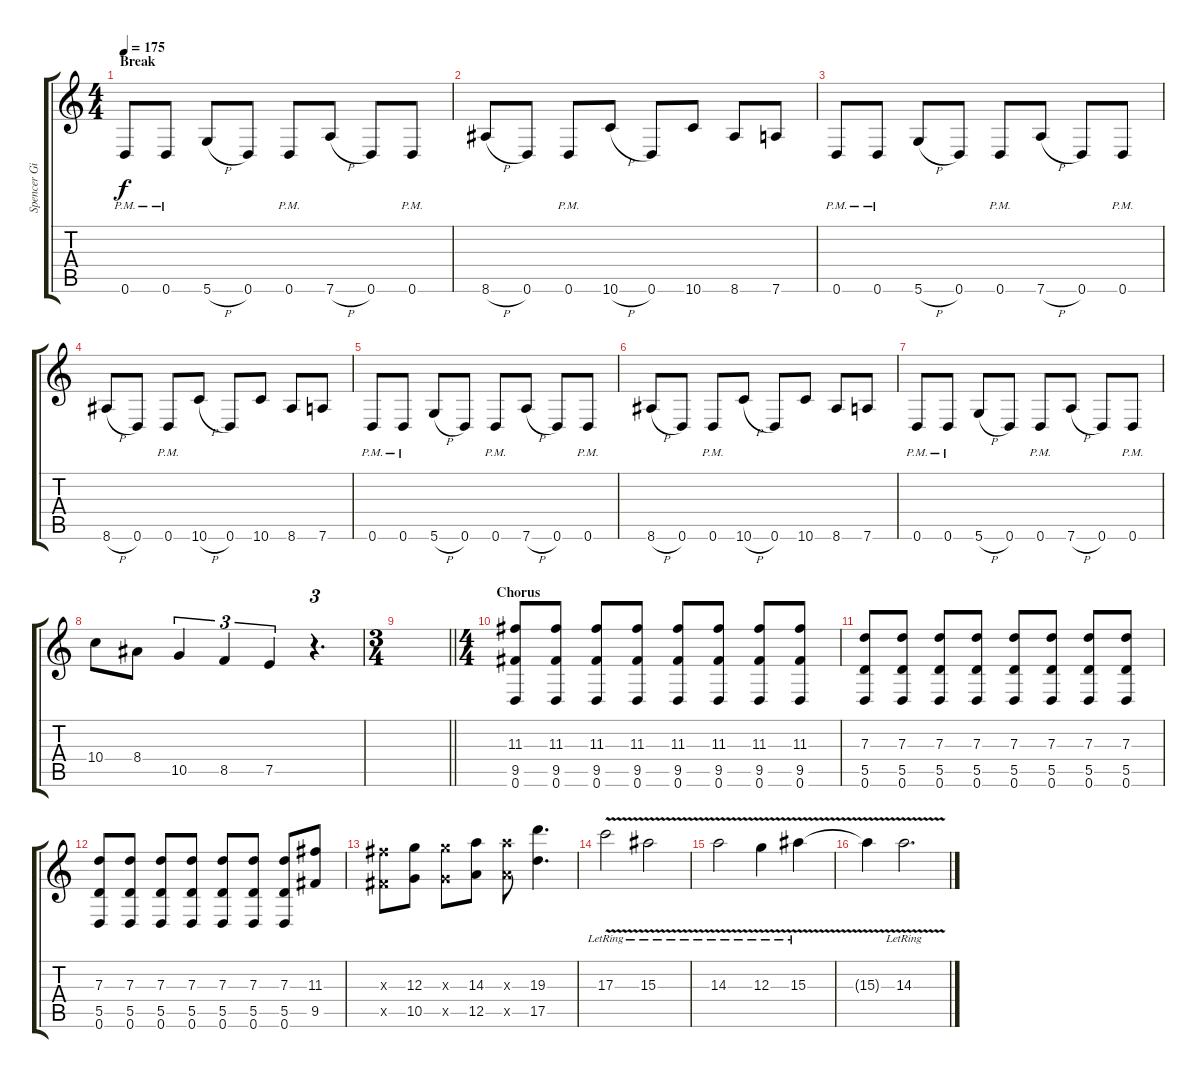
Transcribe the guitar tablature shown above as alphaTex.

\track ("Spencer Gill - Doubled" "Spencer Gi") {instrument overdrivenguitar}
\staff {score tabs}
\tuning (E4 B3 G3 D3 A2 D2) {hide}
\ts (4 4)
\section ("" "Break")
\tempo 175
\clef g2
\ks c
0.6{pm}.8{dy f} 0.6{pm}.8 5.6{h}.8 0.6.8 0.6{pm}.8 7.6{h}.8 0.6.8 0.6{pm}.8 |
8.6{h}.8 0.6.8 0.6{pm}.8 10.6{h}.8 0.6.8 10.6.8 8.6.8 7.6.8 |
0.6{pm}.8 0.6{pm}.8 5.6{h}.8 0.6.8 0.6{pm}.8 7.6{h}.8 0.6.8 0.6{pm}.8 |
8.6{h}.8 0.6.8 0.6{pm}.8 10.6{h}.8 0.6.8 10.6.8 8.6.8 7.6.8 |
0.6{pm}.8 0.6{pm}.8 5.6{h}.8 0.6.8 0.6{pm}.8 7.6{h}.8 0.6.8 0.6{pm}.8 |
8.6{h}.8 0.6.8 0.6{pm}.8 10.6{h}.8 0.6.8 10.6.8 8.6.8 7.6.8 |
0.6{pm}.8 0.6{pm}.8 5.6{h}.8 0.6.8 0.6{pm}.8 7.6{h}.8 0.6.8 0.6{pm}.8 |
10.4.8 8.4.8 10.5.4{tu (3 2)} 8.5.4{tu (3 2)} 7.5.4{tu (3 2)} r.4{d tu (3 2)} |
\ts (3 4)
\barLineRight lightlight
|
\ts (4 4)
\section ("" "Chorus")
(11.3 9.5 0.6).8 (11.3 9.5 0.6).8 (11.3 9.5 0.6).8 (11.3 9.5 0.6).8 (11.3 9.5 0.6).8 (11.3 9.5 0.6).8 (11.3 9.5 0.6).8 (11.3 9.5 0.6).8 |
(7.3 5.5 0.6).8 (7.3 5.5 0.6).8 (7.3 5.5 0.6).8 (7.3 5.5 0.6).8 (7.3 5.5 0.6).8 (7.3 5.5 0.6).8 (7.3 5.5 0.6).8 (7.3 5.5 0.6).8 |
(7.3 5.5 0.6).8 (7.3 5.5 0.6).8 (7.3 5.5 0.6).8 (7.3 5.5 0.6).8 (7.3 5.5 0.6).8 (7.3 5.5 0.6).8 (7.3 5.5 0.6).8 (11.3 9.5).8 |
(11.3{x} 9.5{x}).8 (12.3 10.5).8 (12.3{x} 10.5{x}).8 (14.3 12.5).8 (14.3{x} 12.5{x}).8 (19.3 17.5).4{d} |
17.3{v lr}.2 15.3{v lr}.2 |
14.3{v lr}.2 12.3{v lr}.4 15.3{v lr}.4 |
15.3{t}.4 14.3{v lr}.2{d}
